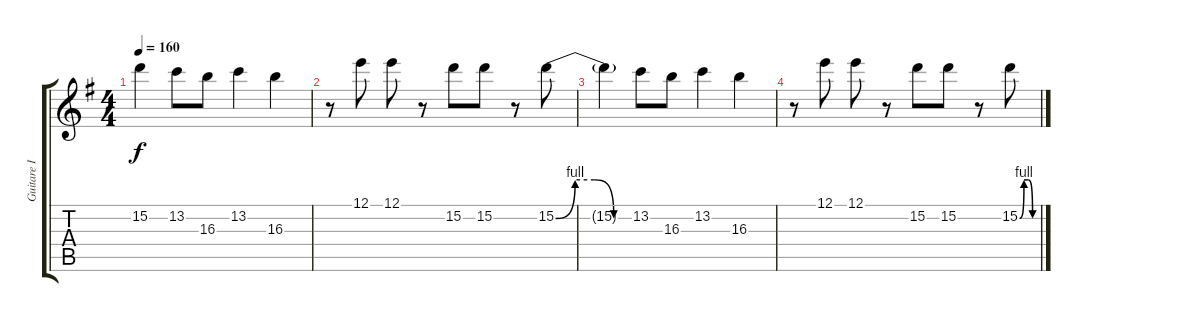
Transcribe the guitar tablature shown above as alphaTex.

\track ("Guitare I" "Guitare I") {instrument distortionguitar}
\staff {score tabs}
\tuning (E4 B3 G3 D3 A2 E2) {hide}
\ts (4 4)
\tempo 160
\clef g2
\ks g
15.2{t}.4{dy f} 13.2.8 16.3.8 13.2.4 16.3.4 |
r.8 12.1.8 12.1.8 r.8 15.2.8 15.2.8 r.8 15.2{be (custom 0 0 15 4 30 4 45 0 60 0)}.8 |
15.2{t}.4 13.2.8 16.3.8 13.2.4 16.3.4 |
r.8 12.1.8 12.1.8 r.8 15.2.8 15.2.8 r.8 15.2{be (custom 0 0 15 4 30 4 45 0 60 0)}.8
